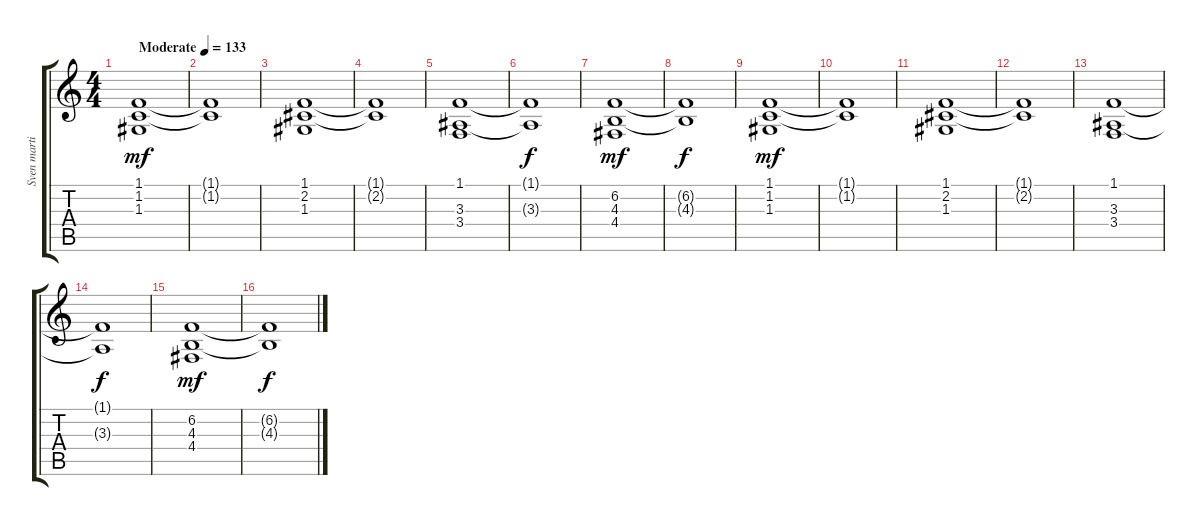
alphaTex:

\track ("Sven martin (right hand)" "Sven marti") {instrument frenchhorn}
\staff {score tabs}
\tuning (E4 B3 G3 D3 A2 E2) {hide}
\ts (4 4)
\tempo (133 "Moderate")
\clef g2
\ks c
(1.1 1.2 1.3).1{dy mf instrument frenchhorn} |
(1.1{t} 1.2{t}).1 |
(1.1 2.2 1.3).1 |
(1.1{t} 2.2{t}).1 |
(1.1 3.3 3.4).1 |
(1.1{t} 3.3{t}).1{dy f} |
(6.2 4.3 4.4).1{dy mf} |
(6.2{t} 4.3{t}).1{dy f} |
(1.1 1.2 1.3).1{dy mf} |
(1.1{t} 1.2{t}).1 |
(1.1 2.2 1.3).1 |
(1.1{t} 2.2{t}).1 |
(1.1 3.3 3.4).1 |
(1.1{t} 3.3{t}).1{dy f} |
(6.2 4.3 4.4).1{dy mf} |
(6.2{t} 4.3{t}).1{dy f}
